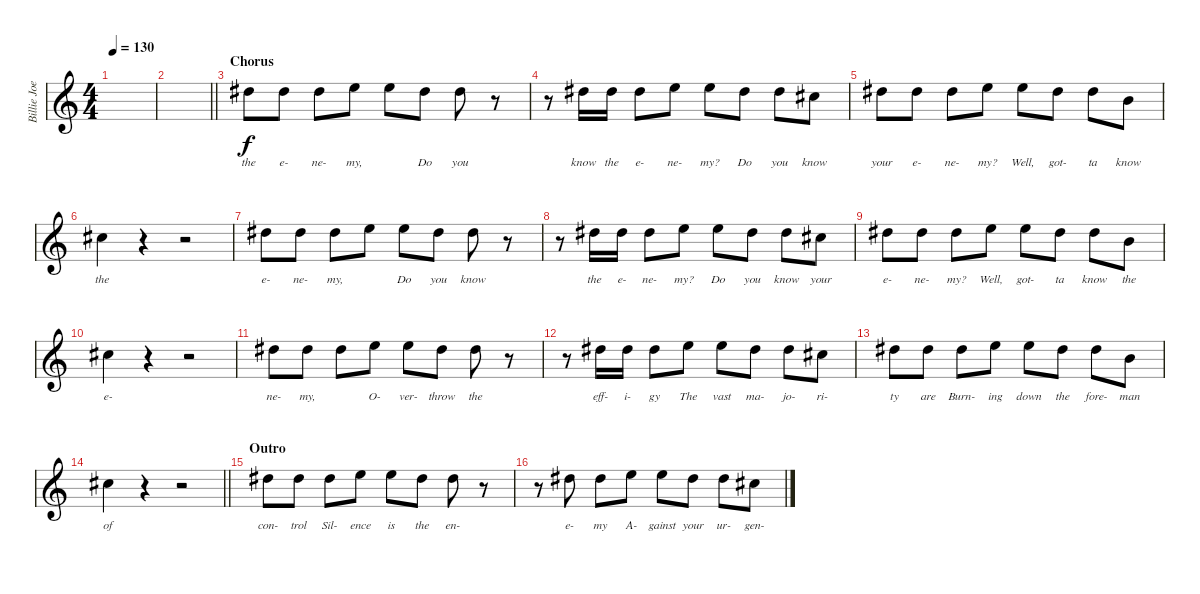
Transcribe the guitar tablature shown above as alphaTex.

\track ("Billie Joe Armstrong - Vocals" "Billie Joe") {instrument distortionguitar}
\staff {score}
\tuning (E4 B3 G3 D3 A2 E2) {hide}
\ts (4 4)
\tempo 130
\clef g2
\ks c
|
\barLineRight lightlight
|
\section ("" "Chorus")
4.2.8{lyrics (0 "the") lyrics (1 "") lyrics (2 "") lyrics (3 "") lyrics (4 "") volume 7} 4.2.8{lyrics (0 "e-") lyrics (1 "") lyrics (2 "") lyrics (3 "") lyrics (4 "")} 4.2.8{lyrics (0 "ne-") lyrics (1 "") lyrics (2 "") lyrics (3 "") lyrics (4 "")} 5.2.8{lyrics (0 "my,") lyrics (1 "") lyrics (2 "") lyrics (3 "") lyrics (4 "")} 5.2.8{lyrics (0 "") lyrics (1 "") lyrics (2 "") lyrics (3 "") lyrics (4 "")} 4.2.8{lyrics (0 "Do") lyrics (1 "") lyrics (2 "") lyrics (3 "") lyrics (4 "")} 4.2.8{lyrics (0 "you") lyrics (1 "") lyrics (2 "") lyrics (3 "") lyrics (4 "")} r.8 |
r.8 4.2.16{lyrics (0 "know") lyrics (1 "") lyrics (2 "") lyrics (3 "") lyrics (4 "")} 4.2.16{lyrics (0 "the") lyrics (1 "") lyrics (2 "") lyrics (3 "") lyrics (4 "")} 4.2.8{lyrics (0 "e-") lyrics (1 "") lyrics (2 "") lyrics (3 "") lyrics (4 "")} 5.2.8{lyrics (0 "ne-") lyrics (1 "") lyrics (2 "") lyrics (3 "") lyrics (4 "")} 5.2.8{lyrics (0 "my?") lyrics (1 "") lyrics (2 "") lyrics (3 "") lyrics (4 "")} 4.2.8{lyrics (0 "Do") lyrics (1 "") lyrics (2 "") lyrics (3 "") lyrics (4 "")} 4.2.8{lyrics (0 "you") lyrics (1 "") lyrics (2 "") lyrics (3 "") lyrics (4 "")} 2.2.8{lyrics (0 "know") lyrics (1 "") lyrics (2 "") lyrics (3 "") lyrics (4 "")} |
4.2.8{lyrics (0 "your") lyrics (1 "") lyrics (2 "") lyrics (3 "") lyrics (4 "")} 4.2.8{lyrics (0 "e-") lyrics (1 "") lyrics (2 "") lyrics (3 "") lyrics (4 "")} 4.2.8{lyrics (0 "ne-") lyrics (1 "") lyrics (2 "") lyrics (3 "") lyrics (4 "")} 5.2.8{lyrics (0 "my?") lyrics (1 "") lyrics (2 "") lyrics (3 "") lyrics (4 "")} 5.2.8{lyrics (0 "Well,") lyrics (1 "") lyrics (2 "") lyrics (3 "") lyrics (4 "")} 4.2.8{lyrics (0 "got-") lyrics (1 "") lyrics (2 "") lyrics (3 "") lyrics (4 "")} 4.2.8{lyrics (0 "ta") lyrics (1 "") lyrics (2 "") lyrics (3 "") lyrics (4 "")} 0.2.8{lyrics (0 "know") lyrics (1 "") lyrics (2 "") lyrics (3 "") lyrics (4 "")} |
2.2.4{lyrics (0 "the") lyrics (1 "") lyrics (2 "") lyrics (3 "") lyrics (4 "")} r.4 r.2 |
4.2.8{lyrics (0 "e-") lyrics (1 "") lyrics (2 "") lyrics (3 "") lyrics (4 "")} 4.2.8{lyrics (0 "ne-") lyrics (1 "") lyrics (2 "") lyrics (3 "") lyrics (4 "")} 4.2.8{lyrics (0 "my,") lyrics (1 "") lyrics (2 "") lyrics (3 "") lyrics (4 "")} 5.2.8{lyrics (0 "") lyrics (1 "") lyrics (2 "") lyrics (3 "") lyrics (4 "")} 5.2.8{lyrics (0 "Do") lyrics (1 "") lyrics (2 "") lyrics (3 "") lyrics (4 "")} 4.2.8{lyrics (0 "you") lyrics (1 "") lyrics (2 "") lyrics (3 "") lyrics (4 "")} 4.2.8{lyrics (0 "know") lyrics (1 "") lyrics (2 "") lyrics (3 "") lyrics (4 "")} r.8 |
r.8 4.2.16{lyrics (0 "the") lyrics (1 "") lyrics (2 "") lyrics (3 "") lyrics (4 "")} 4.2.16{lyrics (0 "e-") lyrics (1 "") lyrics (2 "") lyrics (3 "") lyrics (4 "")} 4.2.8{lyrics (0 "ne-") lyrics (1 "") lyrics (2 "") lyrics (3 "") lyrics (4 "")} 5.2.8{lyrics (0 "my?") lyrics (1 "") lyrics (2 "") lyrics (3 "") lyrics (4 "")} 5.2.8{lyrics (0 "Do") lyrics (1 "") lyrics (2 "") lyrics (3 "") lyrics (4 "")} 4.2.8{lyrics (0 "you") lyrics (1 "") lyrics (2 "") lyrics (3 "") lyrics (4 "")} 4.2.8{lyrics (0 "know") lyrics (1 "") lyrics (2 "") lyrics (3 "") lyrics (4 "")} 2.2.8{lyrics (0 "your") lyrics (1 "") lyrics (2 "") lyrics (3 "") lyrics (4 "")} |
4.2.8{lyrics (0 "e-") lyrics (1 "") lyrics (2 "") lyrics (3 "") lyrics (4 "")} 4.2.8{lyrics (0 "ne-") lyrics (1 "") lyrics (2 "") lyrics (3 "") lyrics (4 "")} 4.2.8{lyrics (0 "my?") lyrics (1 "") lyrics (2 "") lyrics (3 "") lyrics (4 "")} 5.2.8{lyrics (0 "Well,") lyrics (1 "") lyrics (2 "") lyrics (3 "") lyrics (4 "")} 5.2.8{lyrics (0 "got-") lyrics (1 "") lyrics (2 "") lyrics (3 "") lyrics (4 "")} 4.2.8{lyrics (0 "ta") lyrics (1 "") lyrics (2 "") lyrics (3 "") lyrics (4 "")} 4.2.8{lyrics (0 "know") lyrics (1 "") lyrics (2 "") lyrics (3 "") lyrics (4 "")} 0.2.8{lyrics (0 "the") lyrics (1 "") lyrics (2 "") lyrics (3 "") lyrics (4 "")} |
2.2.4{lyrics (0 "e-") lyrics (1 "") lyrics (2 "") lyrics (3 "") lyrics (4 "")} r.4 r.2 |
4.2.8{lyrics (0 "ne-") lyrics (1 "") lyrics (2 "") lyrics (3 "") lyrics (4 "")} 4.2.8{lyrics (0 "my,") lyrics (1 "") lyrics (2 "") lyrics (3 "") lyrics (4 "")} 4.2.8{lyrics (0 "") lyrics (1 "") lyrics (2 "") lyrics (3 "") lyrics (4 "")} 5.2.8{lyrics (0 "O-") lyrics (1 "") lyrics (2 "") lyrics (3 "") lyrics (4 "")} 5.2.8{lyrics (0 "ver-") lyrics (1 "") lyrics (2 "") lyrics (3 "") lyrics (4 "")} 4.2.8{lyrics (0 "throw") lyrics (1 "") lyrics (2 "") lyrics (3 "") lyrics (4 "")} 4.2.8{lyrics (0 "the") lyrics (1 "") lyrics (2 "") lyrics (3 "") lyrics (4 "")} r.8 |
r.8 4.2.16{lyrics (0 "eff-") lyrics (1 "") lyrics (2 "") lyrics (3 "") lyrics (4 "")} 4.2.16{lyrics (0 "i-") lyrics (1 "") lyrics (2 "") lyrics (3 "") lyrics (4 "")} 4.2.8{lyrics (0 "gy") lyrics (1 "") lyrics (2 "") lyrics (3 "") lyrics (4 "")} 5.2.8{lyrics (0 "The") lyrics (1 "") lyrics (2 "") lyrics (3 "") lyrics (4 "")} 5.2.8{lyrics (0 "vast") lyrics (1 "") lyrics (2 "") lyrics (3 "") lyrics (4 "")} 4.2.8{lyrics (0 "ma-") lyrics (1 "") lyrics (2 "") lyrics (3 "") lyrics (4 "")} 4.2.8{lyrics (0 "jo-") lyrics (1 "") lyrics (2 "") lyrics (3 "") lyrics (4 "")} 2.2.8{lyrics (0 "ri-") lyrics (1 "") lyrics (2 "") lyrics (3 "") lyrics (4 "")} |
4.2.8{lyrics (0 "ty") lyrics (1 "") lyrics (2 "") lyrics (3 "") lyrics (4 "")} 4.2.8{lyrics (0 "are") lyrics (1 "") lyrics (2 "") lyrics (3 "") lyrics (4 "")} 4.2.8{lyrics (0 "Burn-") lyrics (1 "") lyrics (2 "") lyrics (3 "") lyrics (4 "")} 5.2.8{lyrics (0 "ing") lyrics (1 "") lyrics (2 "") lyrics (3 "") lyrics (4 "")} 5.2.8{lyrics (0 "down") lyrics (1 "") lyrics (2 "") lyrics (3 "") lyrics (4 "")} 4.2.8{lyrics (0 "the") lyrics (1 "") lyrics (2 "") lyrics (3 "") lyrics (4 "")} 4.2.8{lyrics (0 "fore-") lyrics (1 "") lyrics (2 "") lyrics (3 "") lyrics (4 "")} 0.2.8{lyrics (0 "man") lyrics (1 "") lyrics (2 "") lyrics (3 "") lyrics (4 "")} |
\barLineRight lightlight
2.2.4{lyrics (0 "of") lyrics (1 "") lyrics (2 "") lyrics (3 "") lyrics (4 "")} r.4 r.2 |
\section ("" "Outro")
4.2.8{lyrics (0 "con-") lyrics (1 "") lyrics (2 "") lyrics (3 "") lyrics (4 "")} 4.2.8{lyrics (0 "trol") lyrics (1 "") lyrics (2 "") lyrics (3 "") lyrics (4 "")} 4.2.8{lyrics (0 "Sil-") lyrics (1 "") lyrics (2 "") lyrics (3 "") lyrics (4 "")} 5.2.8{lyrics (0 "ence") lyrics (1 "") lyrics (2 "") lyrics (3 "") lyrics (4 "")} 5.2.8{lyrics (0 "is") lyrics (1 "") lyrics (2 "") lyrics (3 "") lyrics (4 "")} 4.2.8{lyrics (0 "the") lyrics (1 "") lyrics (2 "") lyrics (3 "") lyrics (4 "")} 4.2.8{lyrics (0 "en-") lyrics (1 "") lyrics (2 "") lyrics (3 "") lyrics (4 "")} r.8 |
r.8 4.2.8{lyrics (0 "e-") lyrics (1 "") lyrics (2 "") lyrics (3 "") lyrics (4 "")} 4.2.8{lyrics (0 "my") lyrics (1 "") lyrics (2 "") lyrics (3 "") lyrics (4 "")} 5.2.8{lyrics (0 "A-") lyrics (1 "") lyrics (2 "") lyrics (3 "") lyrics (4 "")} 5.2.8{lyrics (0 "gainst") lyrics (1 "") lyrics (2 "") lyrics (3 "") lyrics (4 "")} 4.2.8{lyrics (0 "your") lyrics (1 "") lyrics (2 "") lyrics (3 "") lyrics (4 "")} 4.2.8{lyrics (0 "ur-") lyrics (1 "") lyrics (2 "") lyrics (3 "") lyrics (4 "")} 2.2.8{lyrics (0 "gen-") lyrics (1 "") lyrics (2 "") lyrics (3 "") lyrics (4 "")}
